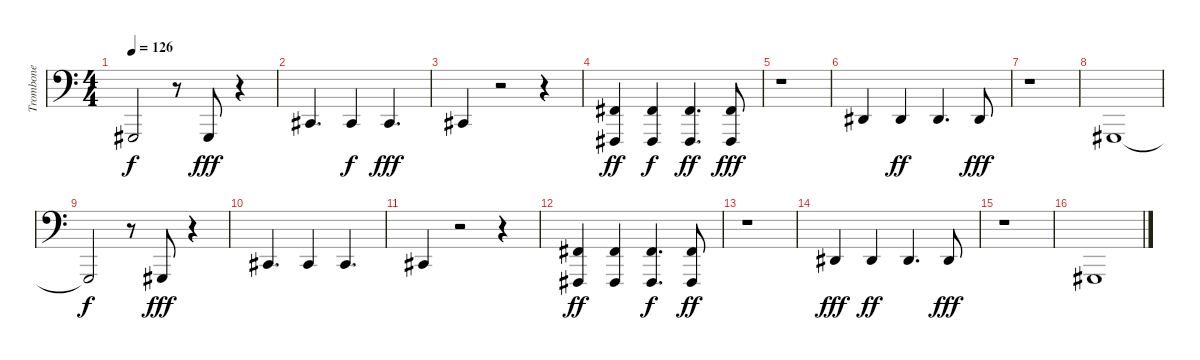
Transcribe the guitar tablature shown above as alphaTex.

\track ("Trombone" "Trombone") {instrument trombone}
\staff {score}
\tuning (G2 D2 A1 E1) {hide}
\ts (4 4)
\tempo 126
\clef f4
\ks c
4.4{t}.2{dy f} r.8 4.4.8{dy fff} r.4 |
4.3.4{d} 4.3.4{dy f} 4.3.4{d dy fff} |
4.3.4 r.2 r.4 |
(4.2 2.4).4{dy ff} (4.2 2.4).4{dy f} (4.2 2.4).4{d dy ff} (4.2 2.4).8{dy fff} |
r.1 |
1.2.4 1.2.4{dy ff} 1.2.4{d} 1.2.8{dy fff} |
r.1 |
4.4.1 |
4.4{t}.2{dy f} r.8 4.4.8{dy fff} r.4 |
4.3.4{d} 4.3.4 4.3.4{d} |
4.3.4 r.2 r.4 |
(4.2 2.4).4{dy ff} (4.2 2.4).4 (4.2 2.4).4{d dy f} (4.2 2.4).8{dy ff} |
r.1 |
1.2.4{dy fff} 1.2.4{dy ff} 1.2.4{d} 1.2.8{dy fff} |
r.1 |
4.4.1
